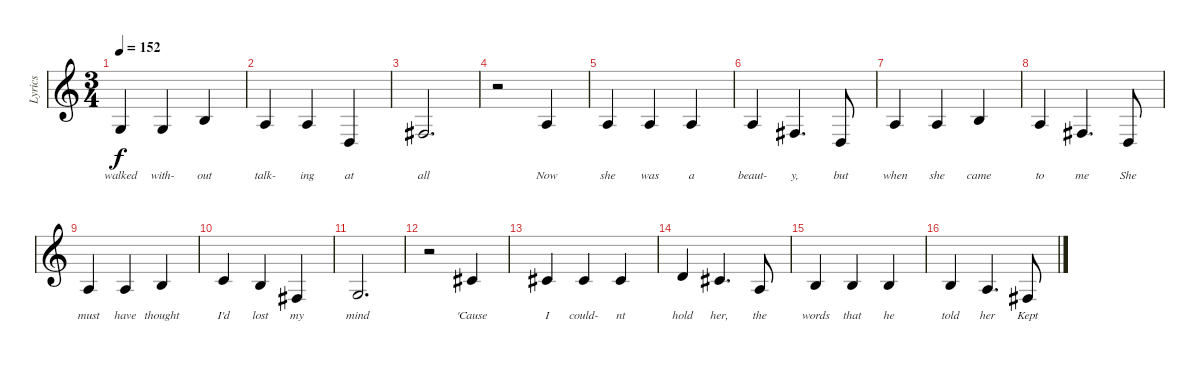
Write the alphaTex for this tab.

\track ("Lyrics" "Lyrics") {instrument violin}
\staff {score}
\tuning (E4 B3 G3 D3 A2 E2) {hide}
\ts (3 4)
\tempo 152
\clef g2
\ks c
0.3.4{lyrics (0 "walked") lyrics (1 "") lyrics (2 "") lyrics (3 "") lyrics (4 "") dy f} 0.3.4{lyrics (0 "with-") lyrics (1 "") lyrics (2 "") lyrics (3 "") lyrics (4 "")} 0.2.4{lyrics (0 "out") lyrics (1 "") lyrics (2 "") lyrics (3 "") lyrics (4 "")} |
2.3.4{lyrics (0 "talk-") lyrics (1 "") lyrics (2 "") lyrics (3 "") lyrics (4 "")} 2.3.4{lyrics (0 "ing") lyrics (1 "") lyrics (2 "") lyrics (3 "") lyrics (4 "")} 0.4.4{lyrics (0 "at") lyrics (1 "") lyrics (2 "") lyrics (3 "") lyrics (4 "")} |
4.4.2{d lyrics (0 "all") lyrics (1 "") lyrics (2 "") lyrics (3 "") lyrics (4 "")} |
r.2 2.3.4{lyrics (0 "Now") lyrics (1 "") lyrics (2 "") lyrics (3 "") lyrics (4 "")} |
2.3.4{lyrics (0 "she") lyrics (1 "") lyrics (2 "") lyrics (3 "") lyrics (4 "")} 2.3.4{lyrics (0 "was") lyrics (1 "") lyrics (2 "") lyrics (3 "") lyrics (4 "")} 2.3.4{lyrics (0 "a") lyrics (1 "") lyrics (2 "") lyrics (3 "") lyrics (4 "")} |
2.3.4{lyrics (0 "beaut-") lyrics (1 "") lyrics (2 "") lyrics (3 "") lyrics (4 "")} 4.4.4{d lyrics (0 "y,") lyrics (1 "") lyrics (2 "") lyrics (3 "") lyrics (4 "")} 0.4.8{lyrics (0 "but") lyrics (1 "") lyrics (2 "") lyrics (3 "") lyrics (4 "")} |
2.3.4{lyrics (0 "when") lyrics (1 "") lyrics (2 "") lyrics (3 "") lyrics (4 "")} 2.3.4{lyrics (0 "she") lyrics (1 "") lyrics (2 "") lyrics (3 "") lyrics (4 "")} 0.2.4{lyrics (0 "came") lyrics (1 "") lyrics (2 "") lyrics (3 "") lyrics (4 "")} |
2.3.4{lyrics (0 "to") lyrics (1 "") lyrics (2 "") lyrics (3 "") lyrics (4 "")} 4.4.4{d lyrics (0 "me") lyrics (1 "") lyrics (2 "") lyrics (3 "") lyrics (4 "")} 0.4.8{lyrics (0 "She") lyrics (1 "") lyrics (2 "") lyrics (3 "") lyrics (4 "")} |
2.3.4{lyrics (0 "must") lyrics (1 "") lyrics (2 "") lyrics (3 "") lyrics (4 "")} 2.3.4{lyrics (0 "have") lyrics (1 "") lyrics (2 "") lyrics (3 "") lyrics (4 "")} 0.2.4{lyrics (0 "thought") lyrics (1 "") lyrics (2 "") lyrics (3 "") lyrics (4 "")} |
1.2.4{lyrics (0 "I'd") lyrics (1 "") lyrics (2 "") lyrics (3 "") lyrics (4 "")} 0.2.4{lyrics (0 "lost") lyrics (1 "") lyrics (2 "") lyrics (3 "") lyrics (4 "")} 4.4.4{lyrics (0 "my") lyrics (1 "") lyrics (2 "") lyrics (3 "") lyrics (4 "")} |
0.3.2{d lyrics (0 "mind") lyrics (1 "") lyrics (2 "") lyrics (3 "") lyrics (4 "")} |
r.2 2.2.4{lyrics (0 "'Cause") lyrics (1 "") lyrics (2 "") lyrics (3 "") lyrics (4 "")} |
2.2.4{lyrics (0 "I") lyrics (1 "") lyrics (2 "") lyrics (3 "") lyrics (4 "")} 2.2.4{lyrics (0 "could-") lyrics (1 "") lyrics (2 "") lyrics (3 "") lyrics (4 "")} 2.2.4{lyrics (0 "nt") lyrics (1 "") lyrics (2 "") lyrics (3 "") lyrics (4 "")} |
3.2.4{lyrics (0 "hold") lyrics (1 "") lyrics (2 "") lyrics (3 "") lyrics (4 "")} 2.2.4{d lyrics (0 "her,") lyrics (1 "") lyrics (2 "") lyrics (3 "") lyrics (4 "")} 2.3.8{lyrics (0 "the") lyrics (1 "") lyrics (2 "") lyrics (3 "") lyrics (4 "")} |
4.3.4{lyrics (0 "words") lyrics (1 "") lyrics (2 "") lyrics (3 "") lyrics (4 "")} 4.3.4{lyrics (0 "that") lyrics (1 "") lyrics (2 "") lyrics (3 "") lyrics (4 "")} 4.3.4{lyrics (0 "he") lyrics (1 "") lyrics (2 "") lyrics (3 "") lyrics (4 "")} |
4.3.4{lyrics (0 "told") lyrics (1 "") lyrics (2 "") lyrics (3 "") lyrics (4 "")} 2.3.4{d lyrics (0 "her") lyrics (1 "") lyrics (2 "") lyrics (3 "") lyrics (4 "")} 4.4.8{lyrics (0 "Kept") lyrics (1 "") lyrics (2 "") lyrics (3 "") lyrics (4 "")}
